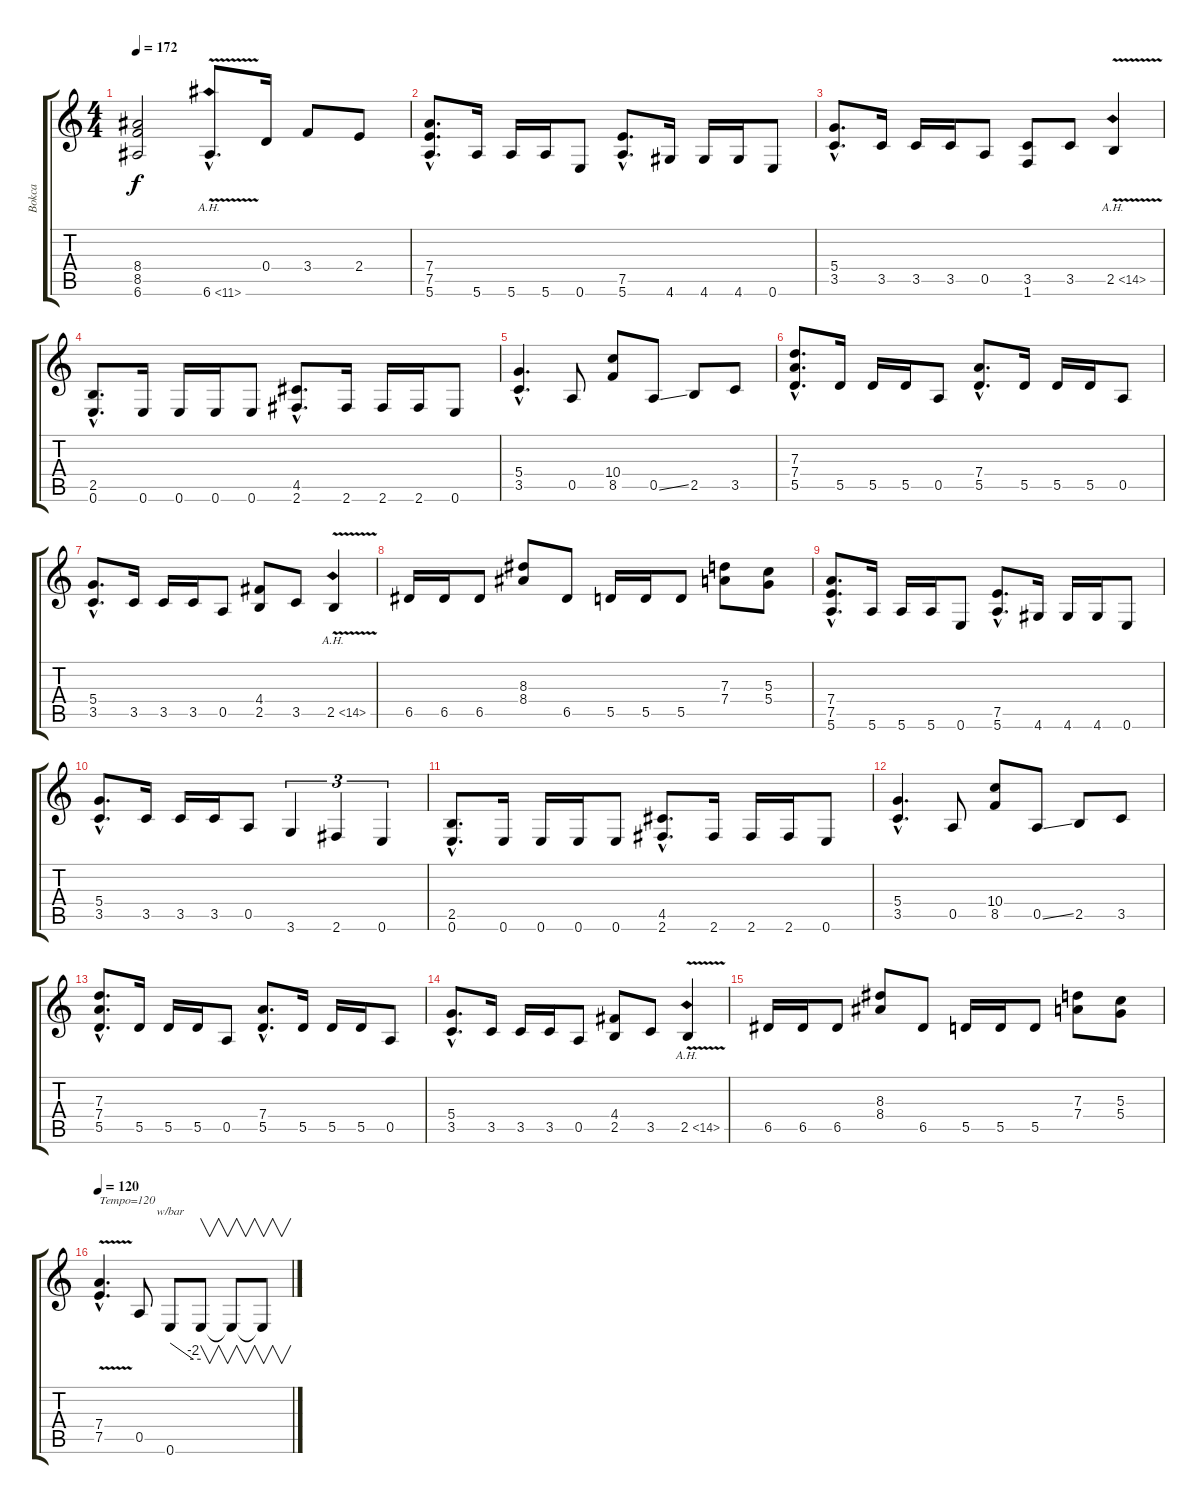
\track ("Bokca" "Bokca") {instrument distortionguitar}
\staff {score tabs}
\tuning (E4 B3 G3 D3 A2 E2) {hide}
\ts (4 4)
\tempo 172
\clef g2
\ks c
(8.4 8.5 6.6).2{dy f} 6.6{ah 5 v hac}.8{d} 0.4.16 3.4.8 2.4.8 |
(7.4{hac} 7.5{hac} 5.6{hac}).8{d} 5.6.16 5.6.16 5.6.16 0.6.8 (7.5{hac} 5.6{hac}).8{d} 4.6.16 4.6.16 4.6.16 0.6.8 |
(5.4{hac} 3.5{hac}).8{d} 3.5.16 3.5.16 3.5.16 0.5.8 (3.5 1.6).8 3.5.8 2.5{ah 12 v}.4 |
(2.5{hac} 0.6{hac}).8{d} 0.6.16 0.6.16 0.6.16 0.6.8 (4.5{hac} 2.6{hac}).8{d} 2.6.16 2.6.16 2.6.16 0.6.8 |
(5.4{hac} 3.5{hac}).4{d} 0.5.8 (10.4 8.5).8 0.5{ss}.8 2.5.8 3.5.8 |
(7.3{hac} 7.4{hac} 5.5{hac}).8{d} 5.5.16 5.5.16 5.5.16 0.5.8 (7.4{hac} 5.5{hac}).8{d} 5.5.16 5.5.16 5.5.16 0.5.8 |
(5.4{hac} 3.5{hac}).8{d} 3.5.16 3.5.16 3.5.16 0.5.8 (4.4 2.5).8 3.5.8 2.5{ah 12 v}.4 |
6.5.16 6.5.16 6.5.8 (8.3 8.4).8 6.5.8 5.5.16 5.5.16 5.5.8 (7.3 7.4).8 (5.3 5.4).8 |
(7.4{hac} 7.5{hac} 5.6{hac}).8{d} 5.6.16 5.6.16 5.6.16 0.6.8 (7.5{hac} 5.6{hac}).8{d} 4.6.16 4.6.16 4.6.16 0.6.8 |
(5.4{hac} 3.5{hac}).8{d} 3.5.16 3.5.16 3.5.16 0.5.8 3.6.4{tu (3 2)} 2.6.4{tu (3 2)} 0.6.4{tu (3 2)} |
(2.5{hac} 0.6{hac}).8{d} 0.6.16 0.6.16 0.6.16 0.6.8 (4.5{hac} 2.6{hac}).8{d} 2.6.16 2.6.16 2.6.16 0.6.8 |
(5.4{hac} 3.5{hac}).4{d} 0.5.8 (10.4 8.5).8 0.5{ss}.8 2.5.8 3.5.8 |
(7.3{hac} 7.4{hac} 5.5{hac}).8{d} 5.5.16 5.5.16 5.5.16 0.5.8 (7.4{hac} 5.5{hac}).8{d} 5.5.16 5.5.16 5.5.16 0.5.8 |
(5.4{hac} 3.5{hac}).8{d} 3.5.16 3.5.16 3.5.16 0.5.8 (4.4 2.5).8 3.5.8 2.5{ah 12 v}.4 |
6.5.16 6.5.16 6.5.8 (8.3 8.4).8 6.5.8 5.5.16 5.5.16 5.5.8 (7.3 7.4).8 (5.3 5.4).8 |
\tempo 120
(7.4{v hac} 7.5{v hac}).4{d txt "Tempo=120"} 0.5.8 0.6.8{tbe (custom default 0 0 45 -8 60 -8)} 0.6{t}.8{v} 0.6{t}.8{v} 0.6{t}.8{v}
